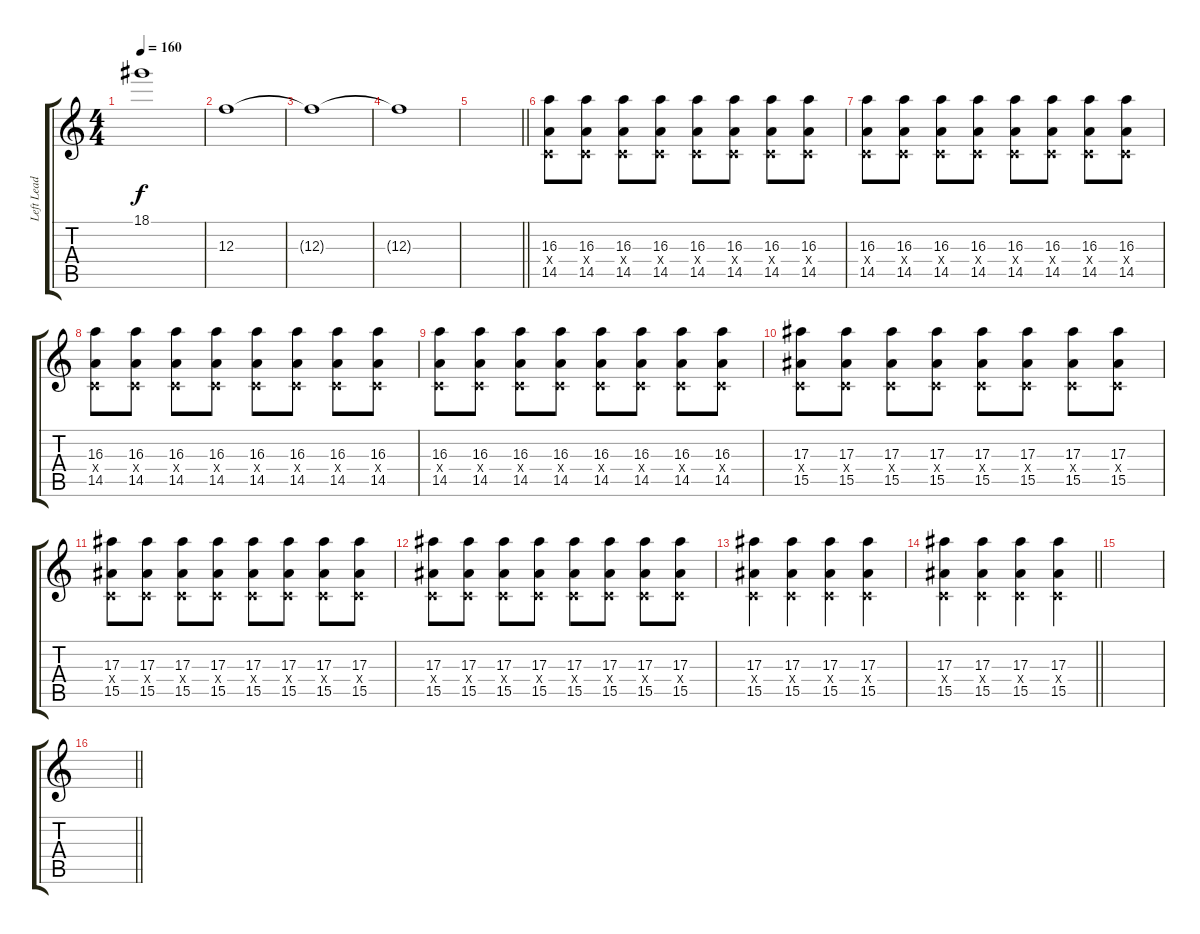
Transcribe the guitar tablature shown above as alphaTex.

\track ("Left Lead" "Left Lead") {instrument distortionguitar}
\staff {score tabs}
\tuning (D4 A3 F3 C3 G2 C2) {hide}
\ts (4 4)
\tempo 160
\clef g2
\ks c
18.1{t}.1{dy f} |
12.3.1 |
12.3{t}.1{volume 0} |
12.3{t}.1 |
\barLineRight lightlight
|
\section ("" "")
(16.3 0.4{x} 14.5).8{volume 16} (16.3 0.4{x} 14.5).8 (16.3 0.4{x} 14.5).8 (16.3 0.4{x} 14.5).8 (16.3 0.4{x} 14.5).8 (16.3 0.4{x} 14.5).8 (16.3 0.4{x} 14.5).8 (16.3 0.4{x} 14.5).8 |
(16.3 0.4{x} 14.5).8 (16.3 0.4{x} 14.5).8 (16.3 0.4{x} 14.5).8 (16.3 0.4{x} 14.5).8 (16.3 0.4{x} 14.5).8 (16.3 0.4{x} 14.5).8 (16.3 0.4{x} 14.5).8 (16.3 0.4{x} 14.5).8 |
(16.3 0.4{x} 14.5).8 (16.3 0.4{x} 14.5).8 (16.3 0.4{x} 14.5).8 (16.3 0.4{x} 14.5).8 (16.3 0.4{x} 14.5).8 (16.3 0.4{x} 14.5).8 (16.3 0.4{x} 14.5).8 (16.3 0.4{x} 14.5).8 |
(16.3 0.4{x} 14.5).8 (16.3 0.4{x} 14.5).8 (16.3 0.4{x} 14.5).8 (16.3 0.4{x} 14.5).8 (16.3 0.4{x} 14.5).8 (16.3 0.4{x} 14.5).8 (16.3 0.4{x} 14.5).8 (16.3 0.4{x} 14.5).8 |
(17.3 0.4{x} 15.5).8 (17.3 0.4{x} 15.5).8 (17.3 0.4{x} 15.5).8 (17.3 0.4{x} 15.5).8 (17.3 0.4{x} 15.5).8 (17.3 0.4{x} 15.5).8 (17.3 0.4{x} 15.5).8 (17.3 0.4{x} 15.5).8 |
(17.3 0.4{x} 15.5).8 (17.3 0.4{x} 15.5).8 (17.3 0.4{x} 15.5).8 (17.3 0.4{x} 15.5).8 (17.3 0.4{x} 15.5).8 (17.3 0.4{x} 15.5).8 (17.3 0.4{x} 15.5).8 (17.3 0.4{x} 15.5).8 |
(17.3 0.4{x} 15.5).8 (17.3 0.4{x} 15.5).8 (17.3 0.4{x} 15.5).8 (17.3 0.4{x} 15.5).8 (17.3 0.4{x} 15.5).8 (17.3 0.4{x} 15.5).8 (17.3 0.4{x} 15.5).8 (17.3 0.4{x} 15.5).8 |
(17.3 0.4{x} 15.5).4 (17.3 0.4{x} 15.5).4 (17.3 0.4{x} 15.5).4 (17.3 0.4{x} 15.5).4 |
\barLineRight lightlight
(17.3 0.4{x} 15.5).4 (17.3 0.4{x} 15.5).4 (17.3 0.4{x} 15.5).4 (17.3 0.4{x} 15.5).4 |
\section ("" "")
|
\barLineRight lightlight
